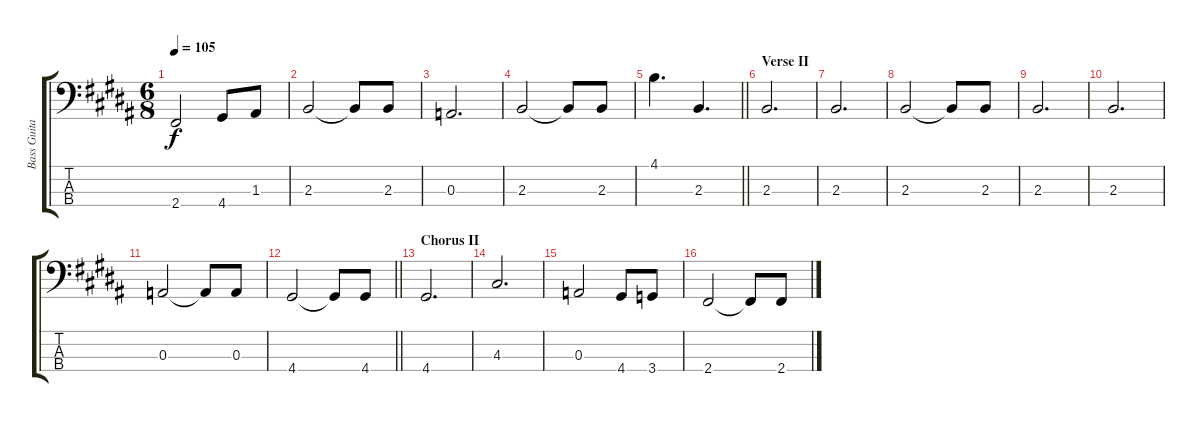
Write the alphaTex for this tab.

\track ("Bass Guitar" "Bass Guita") {instrument acousticbass}
\staff {score tabs}
\tuning (G2 D2 A1 E1) {hide}
\ts (6 8)
\tempo 105
\clef f4
\ks b
2.4.2{dy f} 4.4.8 1.3.8 |
2.3.2 2.3{t}.8 2.3.8 |
0.3.2{d} |
2.3.2 2.3{t}.8 2.3.8 |
\barLineRight lightlight
4.1.4{d} 2.3.4{d} |
\section ("" "Verse II")
2.3.2{d} |
2.3.2{d} |
2.3.2 2.3{t}.8 2.3.8 |
2.3.2{d} |
2.3.2{d} |
0.3.2 0.3{t}.8 0.3.8 |
\barLineRight lightlight
4.4.2 4.4{t}.8 4.4.8 |
\section ("" "Chorus II")
4.4.2{d} |
4.3.2{d} |
0.3.2 4.4.8 3.4.8 |
2.4.2 2.4{t}.8 2.4.8
